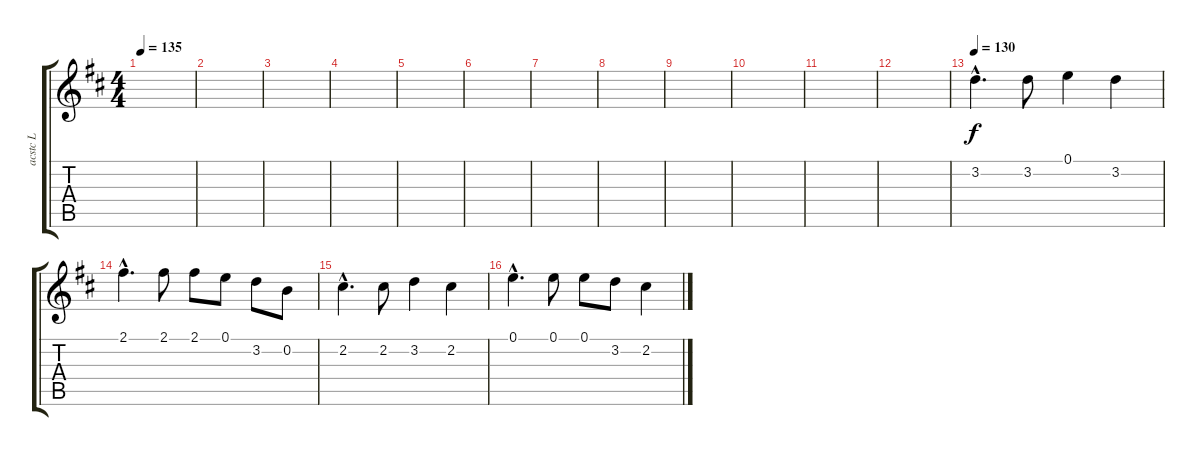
\track ("acstc L" "acstc L") {instrument acousticguitarsteel}
\staff {score tabs}
\tuning (E4 B3 G3 D3 A2 E2) {hide}
\ts (4 4)
\tempo 135
\clef g2
\ks d
|
|
|
|
|
|
|
|
|
|
|
|
\tempo 130
3.2{hac}.4{d} 3.2.8 0.1.4 3.2.4 |
2.1{hac}.4{d} 2.1.8 2.1.8 0.1.8 3.2.8 0.2.8 |
2.2{hac}.4{d} 2.2.8 3.2.4 2.2.4 |
0.1{hac}.4{d} 0.1.8 0.1.8 3.2.8 2.2.4
